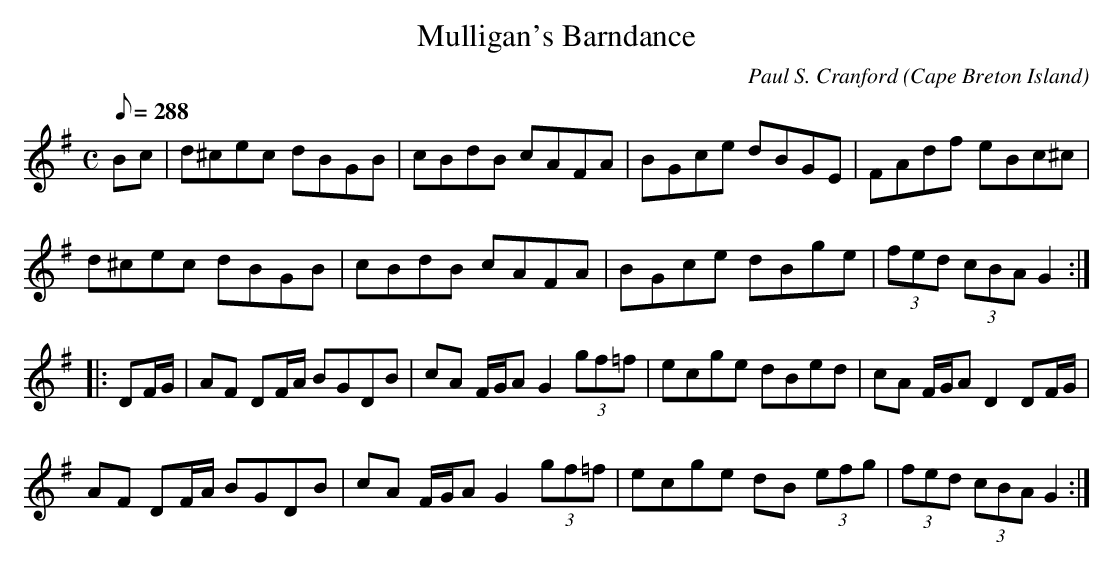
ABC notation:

X:1
T:Mulligan's Barndance
C:Paul S. Cranford
O:Cape Breton Island
L:1/8
Q:288
M:C
K:G
Bc|d^cec dBGB|cBdB cAFA|BGce dBGE|FAdf eBc^c|
d^cec dBGB|cBdB cAFA|BGce dBge|(3fed (3cBA G2:|
|:DF/G/|AF DF/A/ BGDB|cA F/G/A G2 (3gf=f|ecge dBed|cA F/G/A D2 DF/G/|
AF DF/A/ BGDB|cA F/G/A G2 (3gf=f|ecge dB (3efg|(3fed (3cBA G2:|
